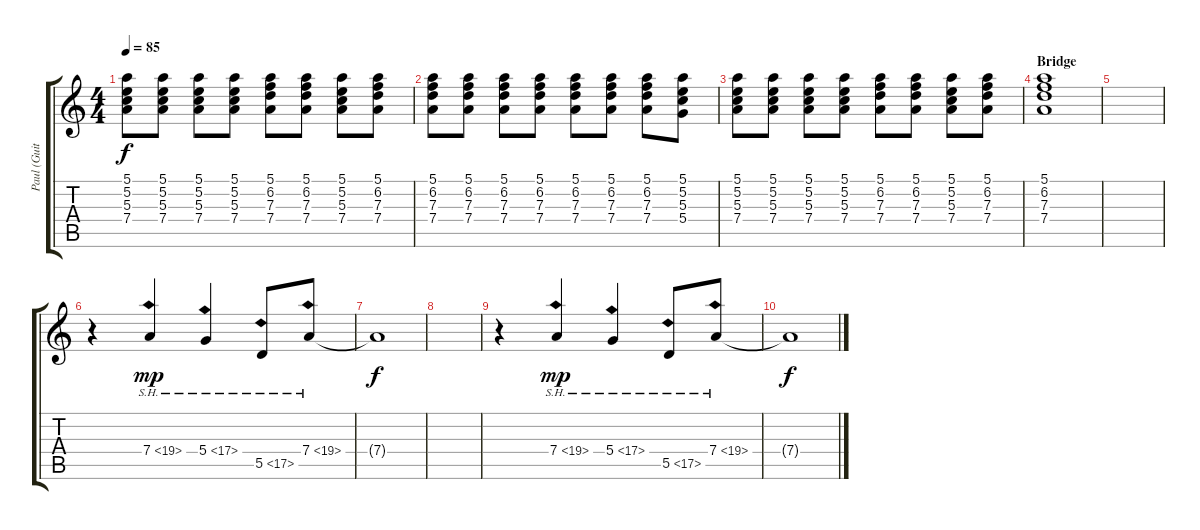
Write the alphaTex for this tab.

\track ("Paul (Guitar)" "Paul (Guit") {instrument electricguitarjazz}
\staff {score tabs}
\tuning (E4 B3 G3 D3 A2 E2) {hide}
\ts (4 4)
\tempo 85
\clef g2
\ks c
(5.1 5.2 5.3 7.4).8{dy f} (5.1 5.2 5.3 7.4).8 (5.1 5.2 5.3 7.4).8 (5.1 5.2 5.3 7.4).8 (5.1 6.2 7.3 7.4).8 (5.1 6.2 7.3 7.4).8 (5.1 5.2 5.3 7.4).8 (5.1 6.2 7.3 7.4).8 |
(5.1 6.2 7.3 7.4).8 (5.1 6.2 7.3 7.4).8 (5.1 6.2 7.3 7.4).8 (5.1 6.2 7.3 7.4).8 (5.1 6.2 7.3 7.4).8 (5.1 6.2 7.3 7.4).8 (5.1 6.2 7.3 7.4).8 (5.1 5.2 5.3 5.4).8 |
(5.1 5.2 5.3 7.4).8 (5.1 5.2 5.3 7.4).8 (5.1 5.2 5.3 7.4).8 (5.1 5.2 5.3 7.4).8 (5.1 6.2 7.3 7.4).8 (5.1 6.2 7.3 7.4).8 (5.1 5.2 5.3 7.4).8 (5.1 6.2 7.3 7.4).8 |
\section ("" "Bridge")
(5.1 6.2 7.3 7.4).1{volume 6} |
|
r.4{volume 16} 7.4{sh 12}.4{dy mp} 5.4{sh 12}.4 5.5{sh 12}.8 7.4{sh 12}.8 |
7.4{t}.1{dy f} |
|
r.4 7.4{sh 12}.4{dy mp} 5.4{sh 12}.4 5.5{sh 12}.8 7.4{sh 12}.8 |
7.4{t}.1{dy f}
